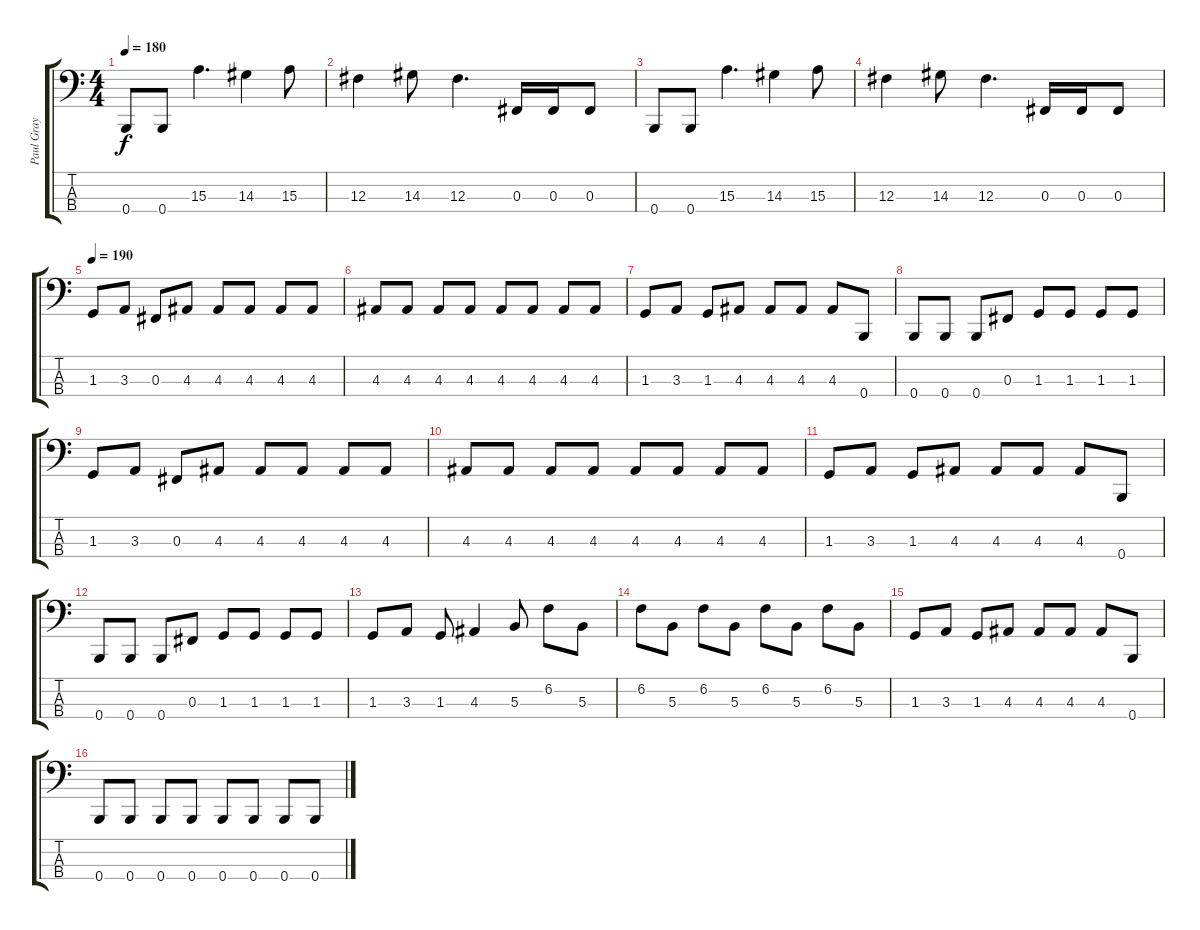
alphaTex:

\track ("Paul Gray" "Paul Gray") {instrument electricbassfinger}
\staff {score tabs}
\tuning (E2 B1 Gb1 B0) {hide}
\ts (4 4)
\tempo 180
\clef f4
\ks c
0.4.8{dy f} 0.4.8 15.3.4{d} 14.3.4 15.3.8 |
12.3.4 14.3.8 12.3.4{d} 0.3.16 0.3.16 0.3.8 |
0.4.8 0.4.8 15.3.4{d} 14.3.4 15.3.8 |
12.3.4 14.3.8 12.3.4{d} 0.3.16 0.3.16 0.3.8 |
\tempo 190
1.3.8 3.3.8 0.3.8 4.3.8 4.3.8 4.3.8 4.3.8 4.3.8 |
4.3.8 4.3.8 4.3.8 4.3.8 4.3.8 4.3.8 4.3.8 4.3.8 |
1.3.8 3.3.8 1.3.8 4.3.8 4.3.8 4.3.8 4.3.8 0.4.8 |
0.4.8 0.4.8 0.4.8 0.3.8 1.3.8 1.3.8 1.3.8 1.3.8 |
1.3.8 3.3.8 0.3.8 4.3.8 4.3.8 4.3.8 4.3.8 4.3.8 |
4.3.8 4.3.8 4.3.8 4.3.8 4.3.8 4.3.8 4.3.8 4.3.8 |
1.3.8 3.3.8 1.3.8 4.3.8 4.3.8 4.3.8 4.3.8 0.4.8 |
0.4.8 0.4.8 0.4.8 0.3.8 1.3.8 1.3.8 1.3.8 1.3.8 |
1.3.8 3.3.8 1.3.8 4.3.4 5.3.8 6.2.8 5.3.8 |
6.2.8 5.3.8 6.2.8 5.3.8 6.2.8 5.3.8 6.2.8 5.3.8 |
1.3.8 3.3.8 1.3.8 4.3.8 4.3.8 4.3.8 4.3.8 0.4.8 |
0.4.8 0.4.8 0.4.8 0.4.8 0.4.8 0.4.8 0.4.8 0.4.8
